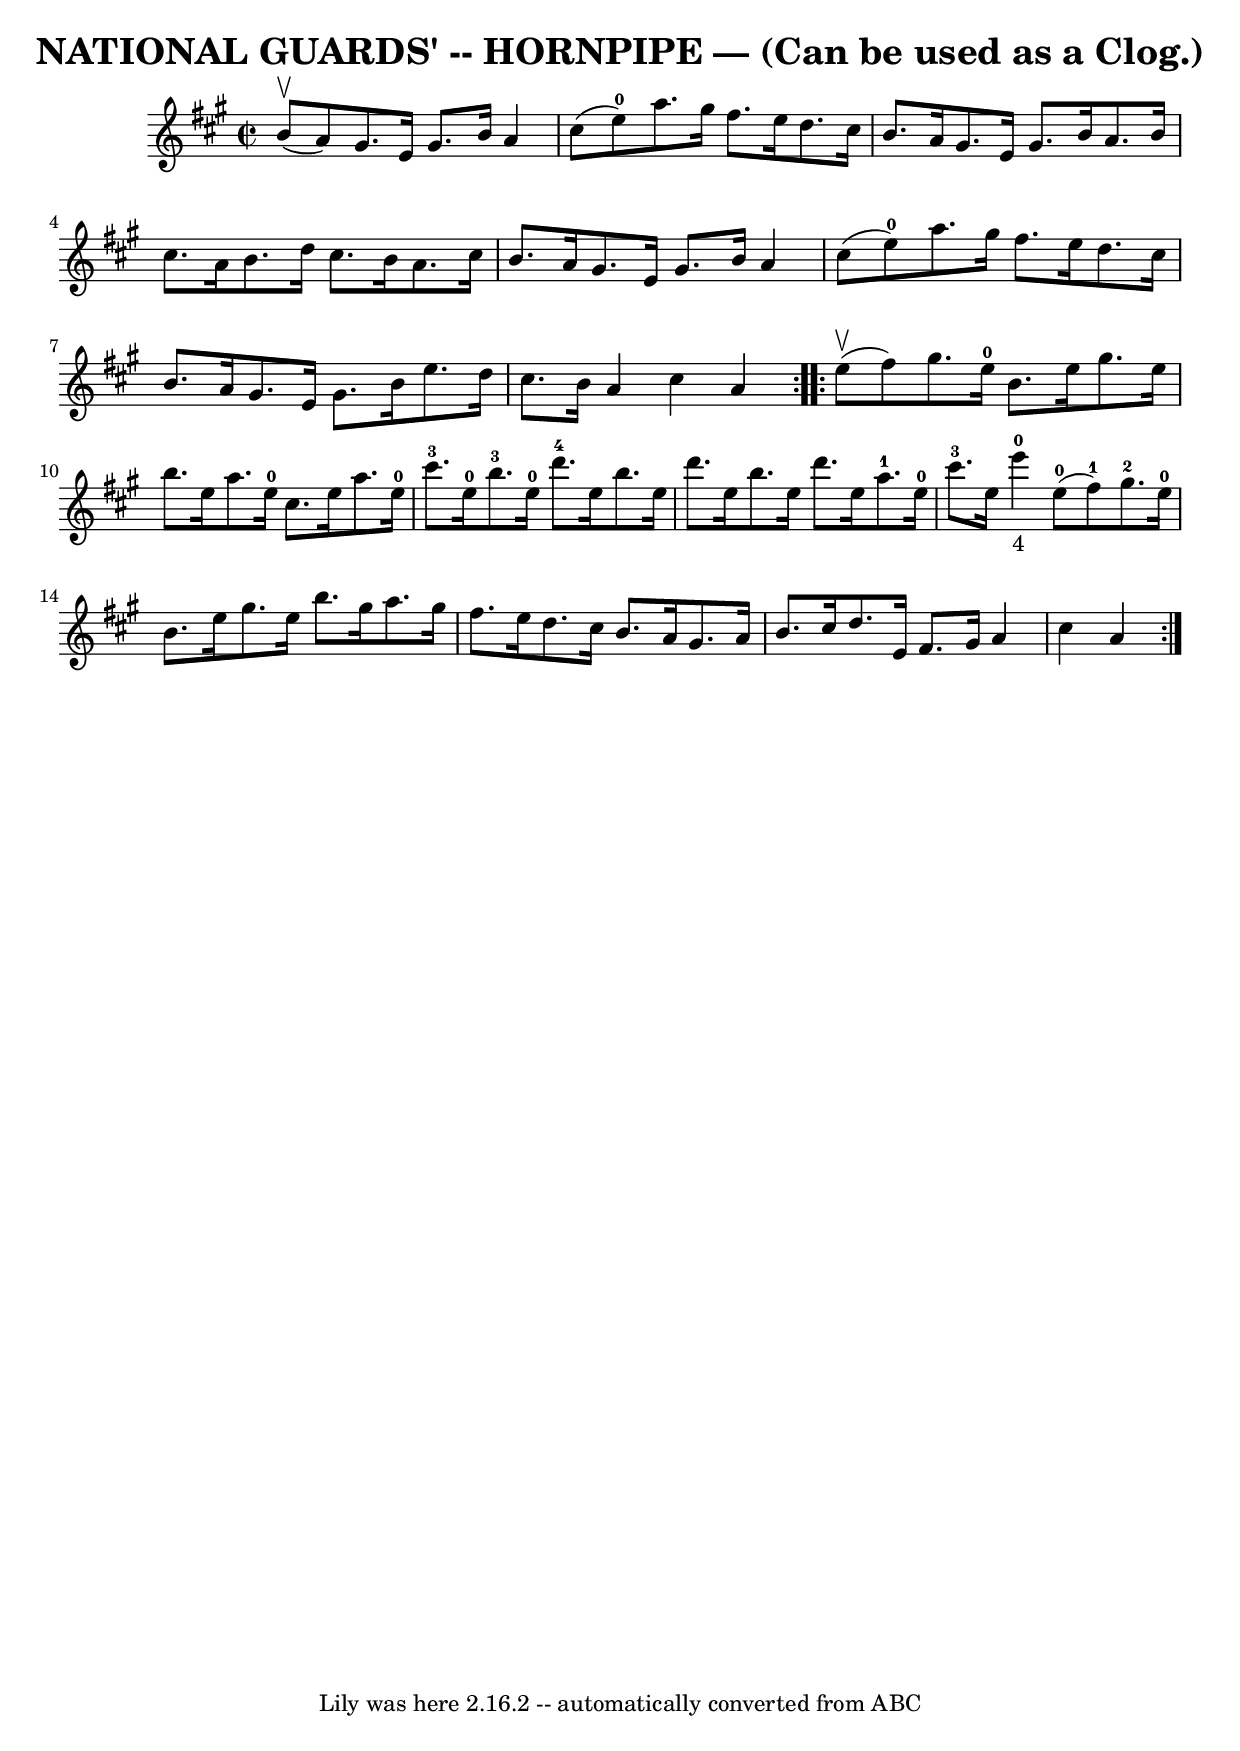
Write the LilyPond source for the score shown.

\version "2.16.2"
\include "Mammoth.ily"
\header {
  %% book = "Ryan's Mammoth Collection of Fiddle Tunes"
  crossRefNumber = "1"
  footnotes = ""
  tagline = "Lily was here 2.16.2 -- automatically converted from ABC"
  title = "NATIONAL GUARDS' -- HORNPIPE — (Can be used as a Clog.)"

}
voicedefault =  {



  \repeat volta 2 {

    \override Staff.TimeSignature #'style = #'C
    \time 2/2 
    \key a \major
    b'8 (^\upbow a'8)       |
    gis'8.    
    e'16 gis'8. b'16 a'4 cis''8 (e''8-0)   |
    a''8.    
    gis''16 fis''8. e''16 d''8. cis''16 b'8. a'16    |
    
    gis'8. e'16 gis'8. b'16 a'8. b'16 cis''8. a'16    |
    
    b'8. d''16 cis''8. b'16 a'8. cis''16 b'8. a'16    
    |
    |
    gis'8. e'16 gis'8. b'16 a'4 cis''8 (
    e''8-0)   |
    a''8. gis''16 fis''8. e''16 d''8.    
    cis''16 b'8. a'16    |
    gis'8. e'16 gis'8. b'16 e''8. 
    d''16 cis''8. b'16    |
    a'4 cis''4 a'4    
  }     

  \repeat volta 2 {
    e''8 (^\upbow fis''8)       |
    gis''8.    
    e''16-0 b'8. e''16 gis''8. e''16 b''8. e''16    |
    
    a''8. e''16-0 cis''8. e''16 a''8. e''16-0 cis'''8.-3   
    e''16-0       |
    b''8.-3 e''16-0 d'''8.-4 e''16    
    b''8. e''16 d'''8. e''16 b''8. e''16 d'''8. e''16    
    |
    a''8.-1 e''16-0 cis'''8.-3 e''16 e'''4 
    _"4"-0 e''8-0(fis''8-1)   |
    |
    gis''8. 
    -2 e''16-0 b'8. e''16 gis''8. e''16 b''8. gis''16    
    |
    a''8. gis''16 fis''8. e''16 d''8. cis''16 b'8.    
    a'16    |
    gis'8. a'16 b'8. cis''16 d''8. e'16 fis'8. 
    gis'16    |
    a'4 cis''4 a'4    
  }   

}

\score{
  <<

    \context Staff="default"
    {
      \voicedefault 
      
    }

  >>
  \layout {
    
  }
  \midi {
  }

}
